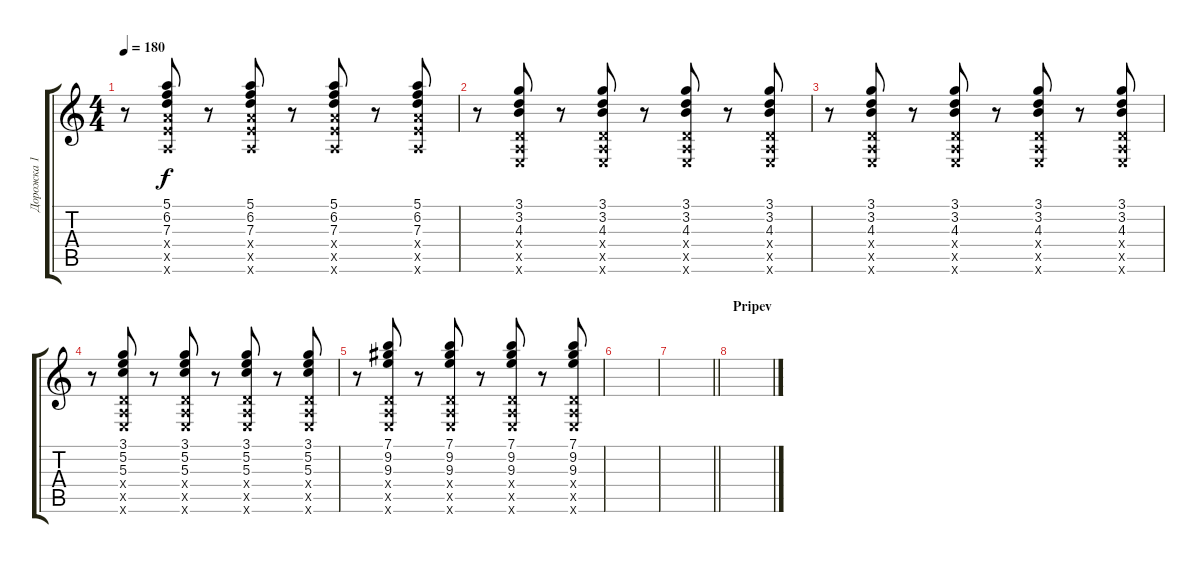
\track ("Дорожка 1" "Дорожка 1") {instrument electricguitarclean}
\staff {score tabs}
\tuning (E4 B3 G3 D3 A2 E2) {hide}
\ts (4 4)
\tempo 180
\clef g2
\ks c
r.8{dy f} (5.1 6.2 7.3 7.4{x} 7.5{x} 5.6{x}).8 r.8 (5.1 6.2 7.3 7.4{x} 7.5{x} 5.6{x}).8 r.8 (5.1 6.2 7.3 7.4{x} 7.5{x} 5.6{x}).8 r.8 (5.1 6.2 7.3 7.4{x} 7.5{x} 5.6{x}).8 |
r.8 (3.1 3.2 4.3 0.4{x} 0.5{x} 0.6{x}).8 r.8 (3.1 3.2 4.3 0.4{x} 0.5{x} 0.6{x}).8 r.8 (3.1 3.2 4.3 0.4{x} 0.5{x} 0.6{x}).8 r.8 (3.1 3.2 4.3 0.4{x} 0.5{x} 0.6{x}).8 |
r.8 (3.1 3.2 4.3 0.4{x} 0.5{x} 0.6{x}).8 r.8 (3.1 3.2 4.3 0.4{x} 0.5{x} 0.6{x}).8 r.8 (3.1 3.2 4.3 0.4{x} 0.5{x} 0.6{x}).8 r.8 (3.1 3.2 4.3 0.4{x} 0.5{x} 0.6{x}).8 |
r.8 (3.1 5.2 5.3 0.4{x} 0.5{x} 0.6{x}).8 r.8 (3.1 5.2 5.3 0.4{x} 0.5{x} 0.6{x}).8 r.8 (3.1 5.2 5.3 0.4{x} 0.5{x} 0.6{x}).8 r.8 (3.1 5.2 5.3 0.4{x} 0.5{x} 0.6{x}).8 |
r.8 (7.1 9.2 9.3 0.4{x} 0.5{x} 0.6{x}).8 r.8 (7.1 9.2 9.3 0.4{x} 0.5{x} 0.6{x}).8 r.8 (7.1 9.2 9.3 0.4{x} 0.5{x} 0.6{x}).8 r.8 (7.1 9.2 9.3 0.4{x} 0.5{x} 0.6{x}).8 |
|
\barLineRight lightlight
|
\section ("" "Pripev")
